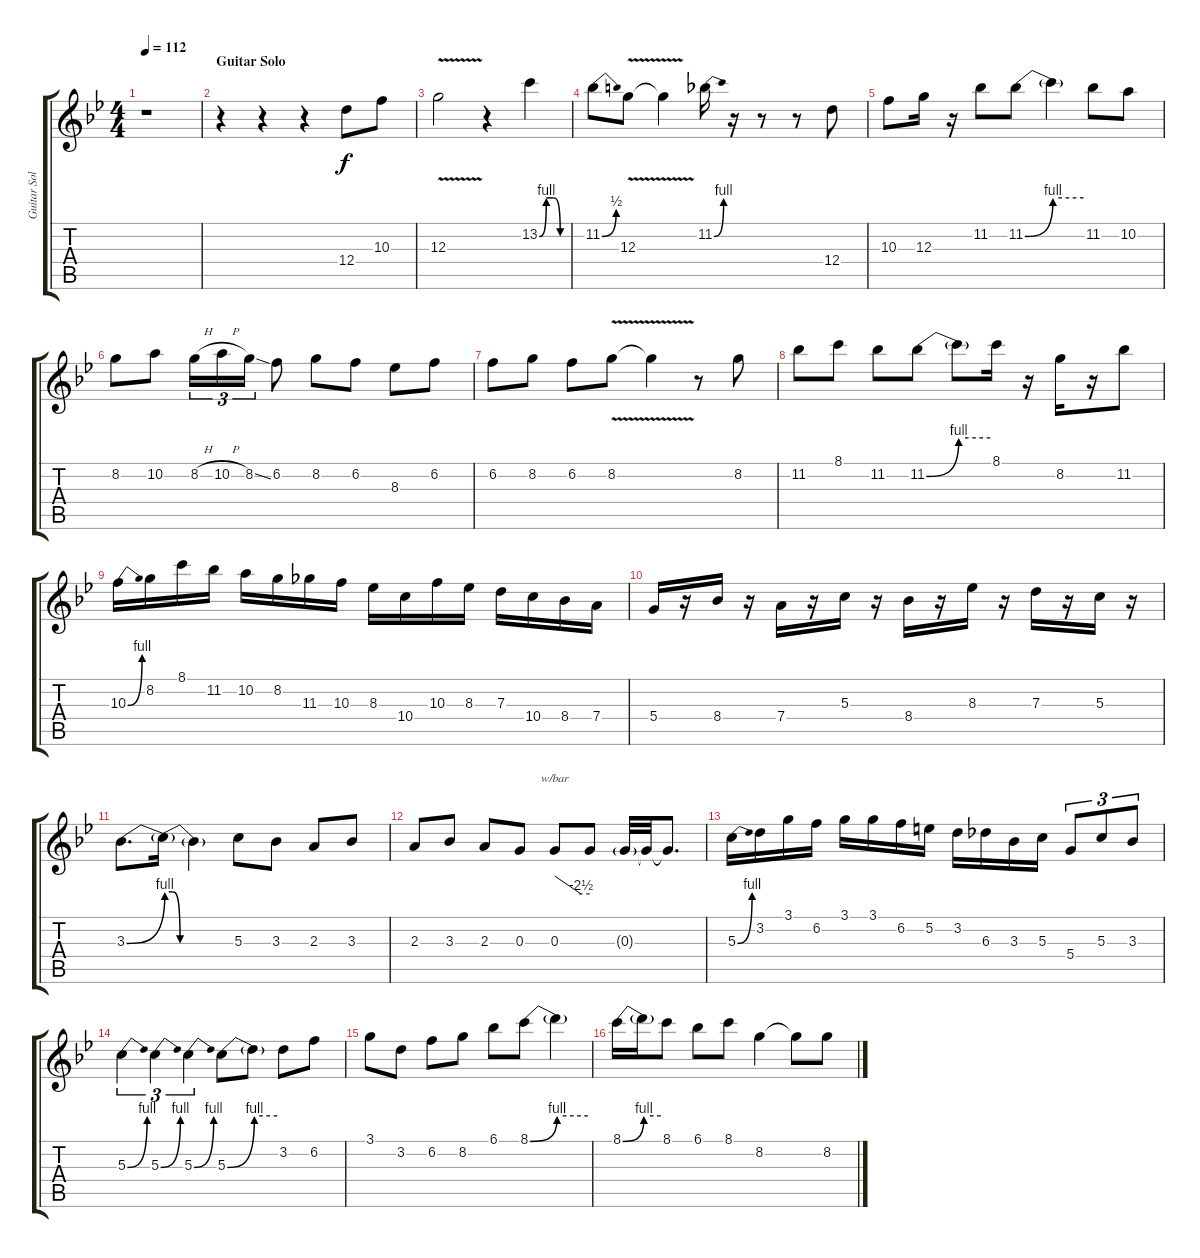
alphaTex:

\track ("Guitar Solo (Overdub)" "Guitar Sol") {instrument overdrivenguitar}
\staff {score tabs}
\tuning (E4 B3 G3 D3 A2 E2) {hide}
\ts (4 4)
\tempo 112
\clef g2
\ks bb
r.1{dy f} |
\section ("" "Guitar Solo")
r.4 r.4 r.4 12.4.8 10.3.8 |
12.3{v}.2 r.4 13.2{be (custom 0 0 15 4 30 4 45 0 60 0)}.4 |
11.2{be (bend 0 0 60 2)}.8 12.3{v}.8 12.3{v t}.4 11.2{be (bend 0 0 60 4)}.16 r.16 r.8 r.8 12.4.8 |
10.3.8 12.3.16 r.16 11.2.8 11.2{be (bend 0 0 60 4)}.8 11.2{be (hold 0 4 60 4) t}.4 11.2.8 10.2.8 |
8.2.8 10.2.8 8.2{h}.16{tu (3 2)} 10.2{h}.16{tu (3 2)} 8.2{ss}.16{tu (3 2)} 6.2.8 8.2.8 6.2.8 8.3.8 6.2.8 |
6.2.8 8.2.8 6.2.8 8.2{v}.8 8.2{v t}.4 r.8 8.2.8 |
11.2.8 8.1.8 11.2.8 11.2{be (bend 0 0 60 4)}.8 11.2{be (hold 0 4 60 4) t}.8 8.1.16 r.16 8.2.16 r.16 11.2.8 |
10.3{be (bend 0 0 60 4)}.16 8.2.16 8.1.16 11.2.16 10.2.16 8.2.16 11.3.16 10.3.16 8.3.16 10.4.16 10.3.16 8.3.16 7.3.16 10.4.16 8.4.16 7.4.16 |
5.4.16 r.16 8.4.16 r.16 7.4.16 r.16 5.3.16 r.16 8.4.16 r.16 8.3.16 r.16 7.3.16 r.16 5.3.16 r.16 |
3.3{be (bend 0 0 60 4)}.8{d} 3.3{be (custom 0 4 15 4 30 0 60 0) t}.16 3.3{be (hold 0 0 60 0) t}.4 5.3.8 3.3.8 2.3.8 3.3.8 |
2.3.8 3.3.8 2.3.8 0.3.8 0.3.8{tbe (custom default 0 0 45 -10 60 -10)} 0.3{t}.8 0.3{g}.32 0.3{t}.32 0.3{t}.8{d} |
5.3{be (bend 0 0 60 4)}.16 3.2.16 3.1.16 6.2.16 3.1.16 3.1.16 6.2.16 5.2.16 3.2.16 6.3.16 3.3.16 5.3.16 5.4.8{tu (3 2)} 5.3.8{tu (3 2)} 3.3.8{tu (3 2)} |
5.3{be (bend 0 0 60 4)}.4{tu (3 2)} 5.3{be (bend 0 0 60 4)}.4{tu (3 2)} 5.3{be (bend 0 0 60 4)}.4{tu (3 2)} 5.3{be (bend 0 0 60 4)}.8 5.3{be (hold 0 4 60 4) t}.8 3.2.8 6.2.8 |
3.1.8 3.2.8 6.2.8 8.2.8 6.1.8 8.1{be (bend 0 0 60 4)}.8 8.1{be (hold 0 4 60 4) t}.4 |
8.1{be (bend 0 0 60 4)}.16 8.1{be (hold 0 4 60 4) t}.16 8.1.8 6.1.8 8.1.8 8.2.4 8.2{t}.8 8.2.8
